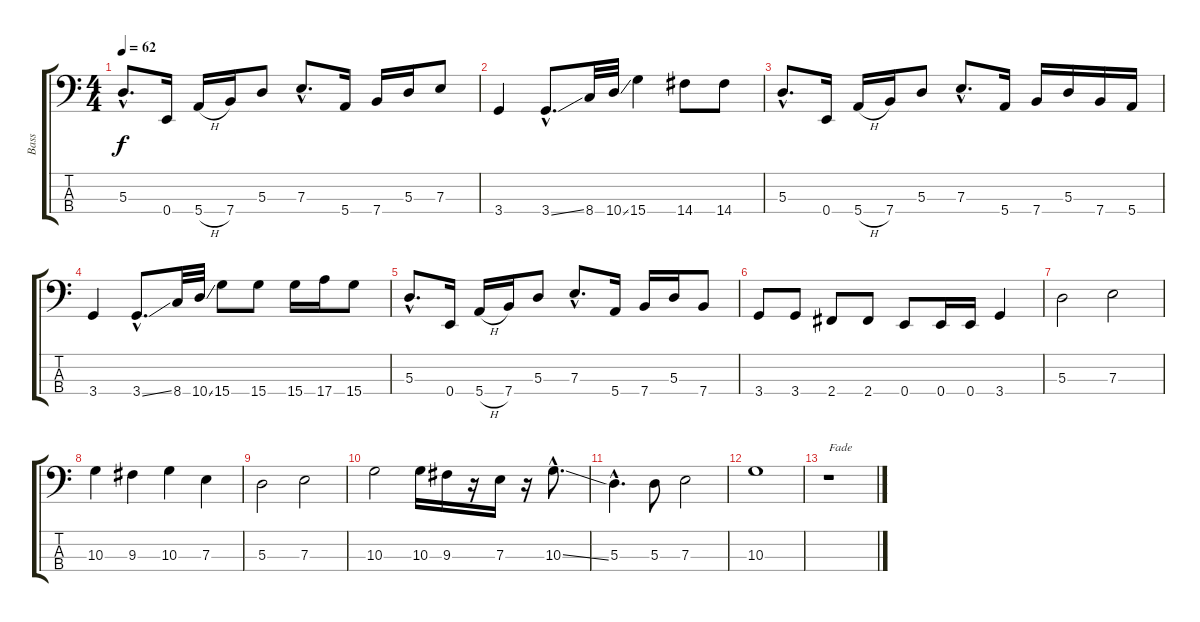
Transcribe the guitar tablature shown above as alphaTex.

\track ("Bass" "Bass") {instrument electricbassfinger}
\staff {score tabs}
\tuning (G2 D2 A1 E1) {hide}
\ts (4 4)
\tempo 62
\clef f4
\ks c
5.3{hac}.8{d dy f} 0.4.16 5.4{h}.16 7.4.16 5.3.8 7.3{hac}.8{d} 5.4.16 7.4.16 5.3.16 7.3.8 |
3.4.4 3.4{ss hac}.8{d} 8.4.32 10.4{ss}.32 15.4.4 14.4.8 14.4.8 |
5.3{hac}.8{d} 0.4.16 5.4{h}.16 7.4.16 5.3.8 7.3{hac}.8{d} 5.4.16 7.4.16 5.3.16 7.4.16 5.4.16 |
3.4.4 3.4{ss hac}.8{d} 8.4.32 10.4{ss}.32 15.4.8 15.4.8 15.4.16 17.4.16 15.4.8 |
5.3{hac}.8{d} 0.4.16 5.4{h}.16 7.4.16 5.3.8 7.3{hac}.8{d} 5.4.16 7.4.16 5.3.16 7.4.8 |
3.4.8 3.4.8 2.4.8 2.4.8 0.4.8 0.4.16 0.4.16 3.4.4 |
5.3.2 7.3.2 |
10.3.4 9.3.4 10.3.4 7.3.4 |
5.3.2 7.3.2 |
10.3.2 10.3.16 9.3.16 r.16 7.3.16 r.16 10.3{ss hac}.8{d} |
5.3{hac}.4{d} 5.3.8 7.3.2 |
10.3.1 |
r.1{txt "Fade"}
